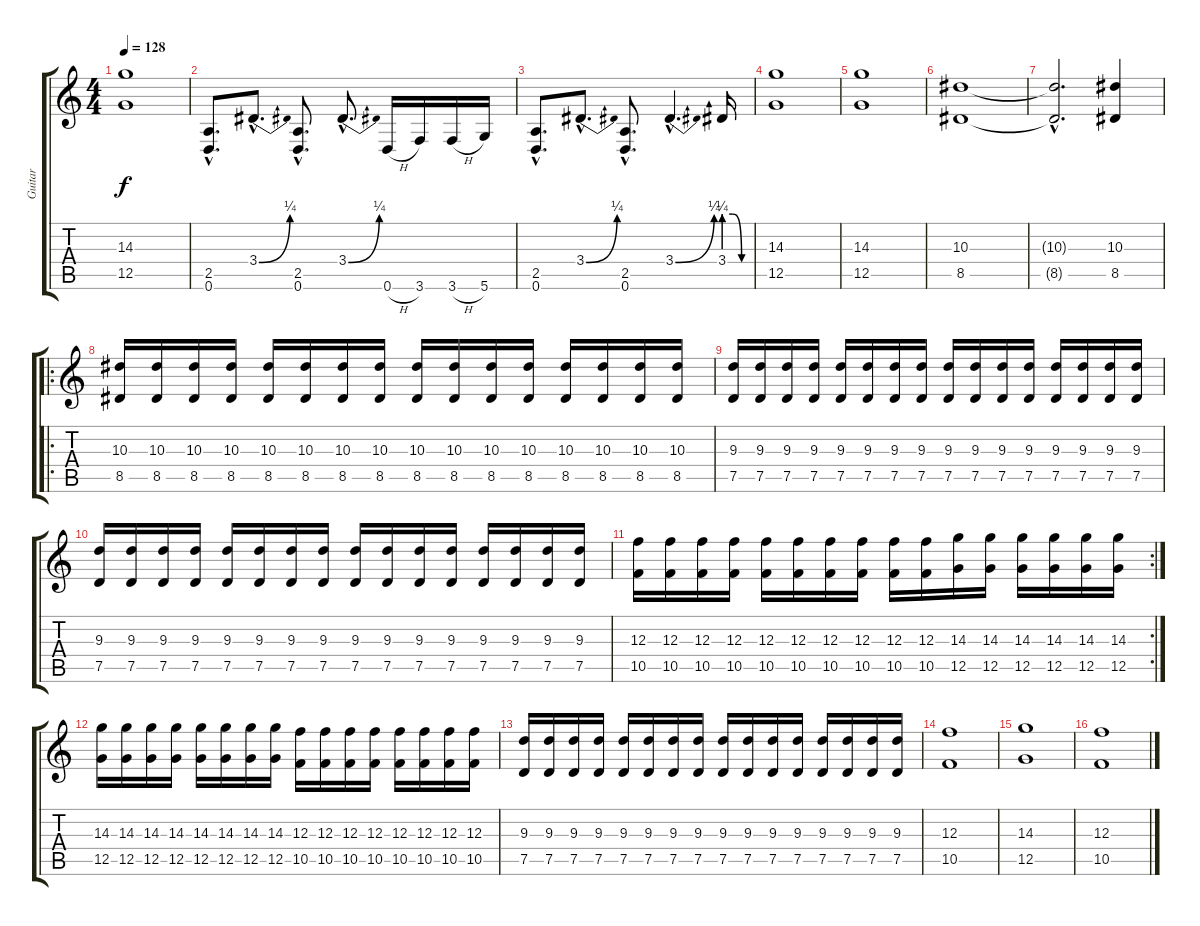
\track ("Guitar" "Guitar") {instrument overdrivenguitar}
\staff {score tabs}
\tuning (D4 A3 F3 C3 G2 D2) {hide}
\ts (4 4)
\tempo 128
\clef g2
\ks c
(14.3 12.5).1{dy f} |
(2.5{hac} 0.6{hac}).8{d} 3.4{be (bend 0 0 60 1) hac}.8{d} (2.5{hac} 0.6{hac}).8{d} 3.4{be (bend 0 0 60 1) hac}.8{d} 0.6{h}.16 3.6.16 3.6{h}.16 5.6.16 |
(2.5{hac} 0.6{hac}).8{d} 3.4{be (bend 0 0 60 1) hac}.8{d} (2.5{hac} 0.6{hac}).8{d} 3.4{be (bend 0 0 60 1) hac}.4{d} 3.4{be (custom 0 1 20 1 40 0 60 0)}.16 |
(14.3 12.5).1 |
(14.3 12.5).1 |
(10.3 8.5).1 |
(10.3{hac t} 8.5{hac t}).2{d} (10.3 8.5).4 |
\ro
(10.3 8.5).16 (10.3 8.5).16 (10.3 8.5).16 (10.3 8.5).16 (10.3 8.5).16 (10.3 8.5).16 (10.3 8.5).16 (10.3 8.5).16 (10.3 8.5).16 (10.3 8.5).16 (10.3 8.5).16 (10.3 8.5).16 (10.3 8.5).16 (10.3 8.5).16 (10.3 8.5).16 (10.3 8.5).16 |
(9.3 7.5).16 (9.3 7.5).16 (9.3 7.5).16 (9.3 7.5).16 (9.3 7.5).16 (9.3 7.5).16 (9.3 7.5).16 (9.3 7.5).16 (9.3 7.5).16 (9.3 7.5).16 (9.3 7.5).16 (9.3 7.5).16 (9.3 7.5).16 (9.3 7.5).16 (9.3 7.5).16 (9.3 7.5).16 |
(9.3 7.5).16 (9.3 7.5).16 (9.3 7.5).16 (9.3 7.5).16 (9.3 7.5).16 (9.3 7.5).16 (9.3 7.5).16 (9.3 7.5).16 (9.3 7.5).16 (9.3 7.5).16 (9.3 7.5).16 (9.3 7.5).16 (9.3 7.5).16 (9.3 7.5).16 (9.3 7.5).16 (9.3 7.5).16 |
\rc 2
(12.3 10.5).16 (12.3 10.5).16 (12.3 10.5).16 (12.3 10.5).16 (12.3 10.5).16 (12.3 10.5).16 (12.3 10.5).16 (12.3 10.5).16 (12.3 10.5).16 (12.3 10.5).16 (14.3 12.5).16 (14.3 12.5).16 (14.3 12.5).16 (14.3 12.5).16 (14.3 12.5).16 (14.3 12.5).16 |
(14.3 12.5).16 (14.3 12.5).16 (14.3 12.5).16 (14.3 12.5).16 (14.3 12.5).16 (14.3 12.5).16 (14.3 12.5).16 (14.3 12.5).16 (12.3 10.5).16 (12.3 10.5).16 (12.3 10.5).16 (12.3 10.5).16 (12.3 10.5).16 (12.3 10.5).16 (12.3 10.5).16 (12.3 10.5).16 |
(9.3 7.5).16 (9.3 7.5).16 (9.3 7.5).16 (9.3 7.5).16 (9.3 7.5).16 (9.3 7.5).16 (9.3 7.5).16 (9.3 7.5).16 (9.3 7.5).16 (9.3 7.5).16 (9.3 7.5).16 (9.3 7.5).16 (9.3 7.5).16 (9.3 7.5).16 (9.3 7.5).16 (9.3 7.5).16 |
(12.3 10.5).1 |
(14.3 12.5).1 |
(12.3 10.5).1
